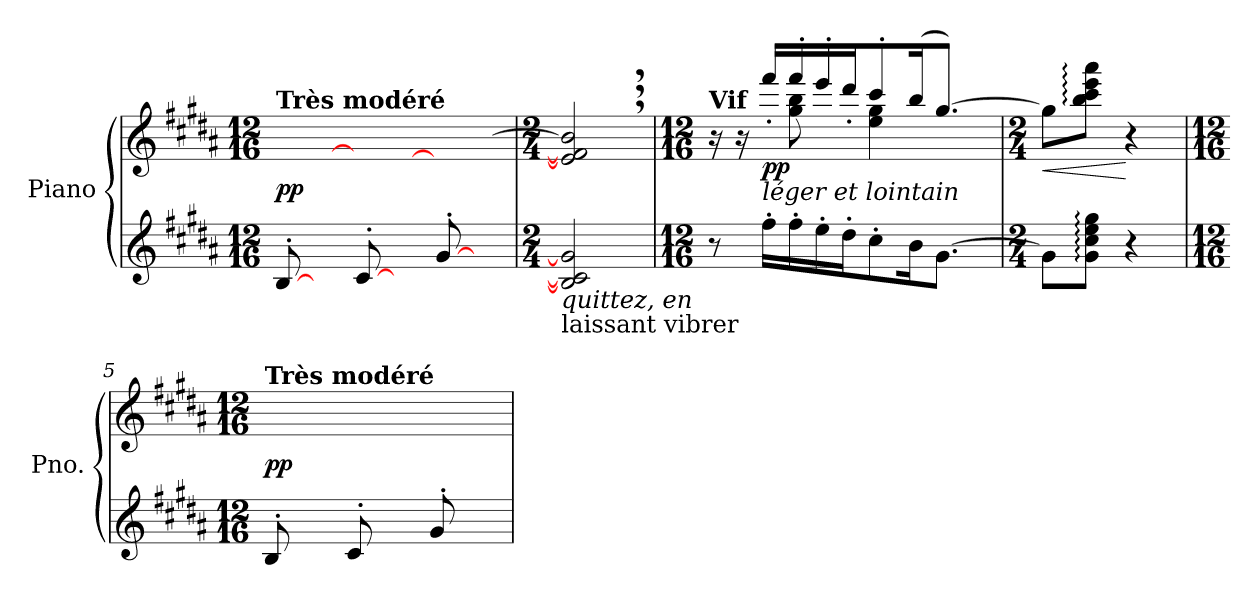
**kern	**kern	**dynam
*part1	*part1	*part1
*staff2	*staff1	*staff1/2
*I"Piano	*	*
*I'Pno.	*	*
*clefG2	*clefG2	*
*k[f#c#g#d#a#]	*k[f#c#g#d#a#]	*
*M12/16	*M12/16	*
=1	=1	=1
*^	*	*
!	!	!LO:TX:a:B:t=Très modéré	!
!	!	!	!LO:DY:b
(>(<[8B'/L	2.ryy	8ryy	pp
8ryy	.	[8f#'\	.
[8c#'/	.	8ryy	.
8ryy	.	[8e'\	.
[8g#'/	.	8ryy	.
8ryy	.	[8b'\J))	.
*v	*v	*	*
=2	=2	=2
*M2/4	*M2/4	*
!LO:TX:b:i:t=quittez, en	!	!
!LO:TX:b:t=laissant vibrer	!	!
2B/] 2c#/] 2g#/]	2e/], 2f#/], 2b/],	.
=3	=3	=3
*M12/16	*M12/16	*
*	*MM138	*
*	*^	*
!	!LO:TX:a:B:t=Vif	!	!
8r	16r	8.ryy	.
.	16r	.	.
!	!LO:TX:b:i:t=léger et lointain	!	!
!	!	!	!LO:DY:b
16ff#'\LL	16fff#'/LL	.	pp
16ff#'\	16fff#'/	8gg#\ 8bb\	.
16ee'\	16eee'/	.	.
16dd#'\J	16ddd#'/J	16ryy	.
8cc#'\	8ccc#'/	4ee\ 4gg#\	.
16b\K	(>16bb/K	.	.
[8.g#\J	[8.gg#/J)	.	.
.	.	8ryy	.
*	*v	*v	*
=4	=4	=4
*M2/4	*M2/4	*
*	*^	*
!	!	!	!LO:HP:b
*	*v	*v	*
8g#\L]	8gg#\L]	<
8g#\: 8cc#\: 8ee\: 8gg#\:J	8bb\: 8ccc#\: 8eee\: 8aaa#\:J	.
4r	4r	[
!!LO:LB:g=z
=5	=5	=5
*M12/16	*M12/16	*
*^	*	*
!	!	!LO:TX:a:B:t=Très modéré	!
!	!	!	!LO:DY:b
8B'/L	2.ryy	8ryy	pp
8ryy	.	8f#'\	.
8c#'/	.	8ryy	.
8ryy	.	8e'\	.
8g#'/	.	8ryy	.
8ryy	.	8b'\J	.
*v	*v	*	*
=	=	=
*-	*-	*-
